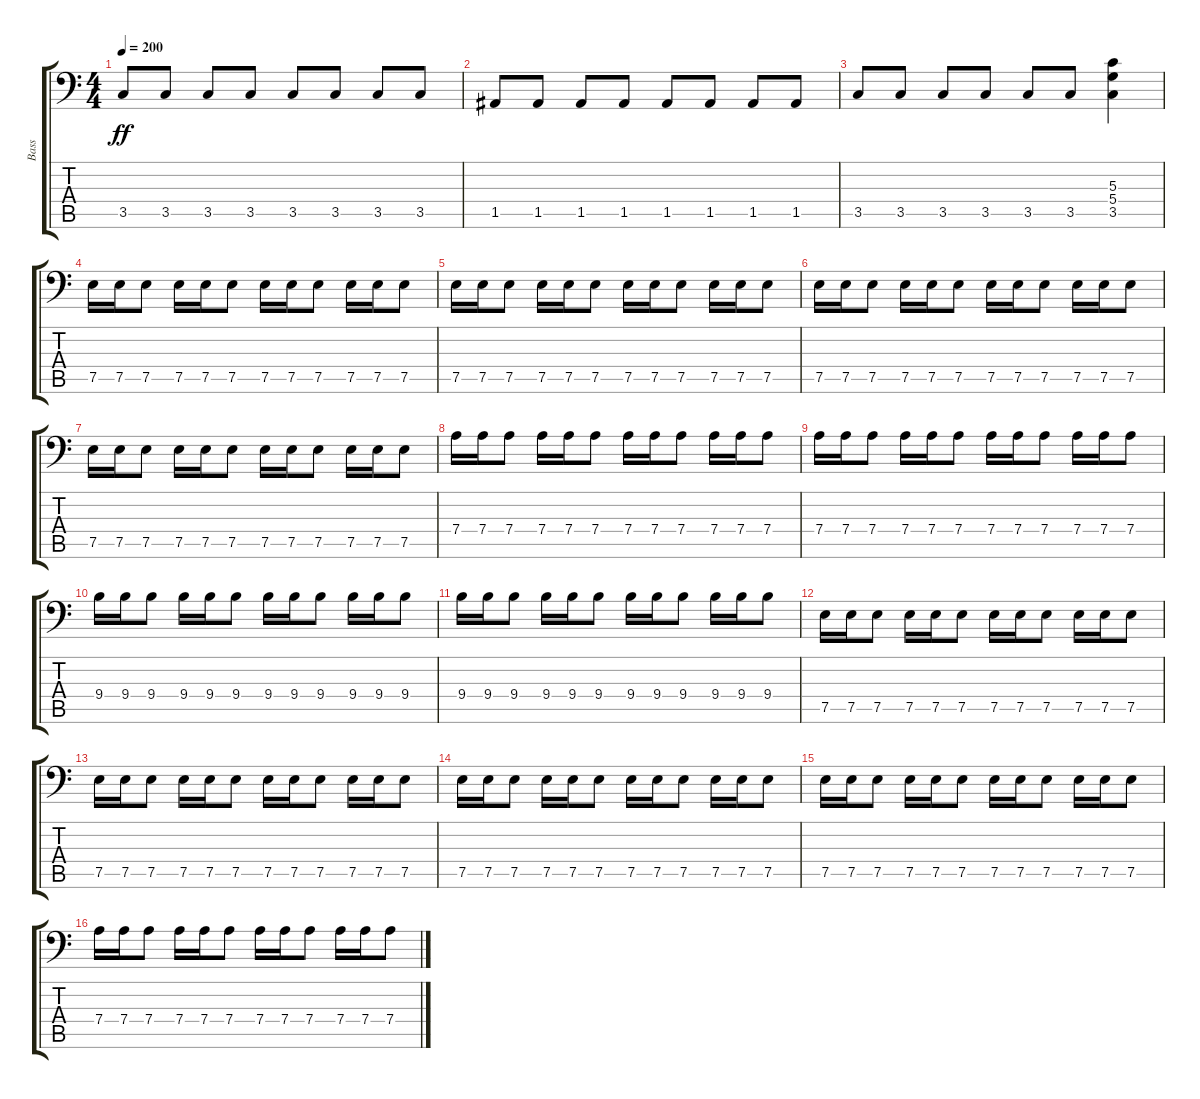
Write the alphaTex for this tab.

\track ("Bass" "Bass") {instrument electricbassfinger}
\staff {score tabs}
\tuning (E3 B2 G2 D2 A1 E1) {hide}
\ts (4 4)
\tempo 200
\clef f4
\ks c
3.5.8{dy ff} 3.5.8 3.5.8 3.5.8 3.5.8 3.5.8 3.5.8 3.5.8 |
1.5.8 1.5.8 1.5.8 1.5.8 1.5.8 1.5.8 1.5.8 1.5.8 |
3.5.8 3.5.8 3.5.8 3.5.8 3.5.8 3.5.8 (5.3 5.4 3.5).4 |
7.5.16 7.5.16 7.5.8 7.5.16 7.5.16 7.5.8 7.5.16 7.5.16 7.5.8 7.5.16 7.5.16 7.5.8 |
7.5.16 7.5.16 7.5.8 7.5.16 7.5.16 7.5.8 7.5.16 7.5.16 7.5.8 7.5.16 7.5.16 7.5.8 |
7.5.16 7.5.16 7.5.8 7.5.16 7.5.16 7.5.8 7.5.16 7.5.16 7.5.8 7.5.16 7.5.16 7.5.8 |
7.5.16 7.5.16 7.5.8 7.5.16 7.5.16 7.5.8 7.5.16 7.5.16 7.5.8 7.5.16 7.5.16 7.5.8 |
7.4.16 7.4.16 7.4.8 7.4.16 7.4.16 7.4.8 7.4.16 7.4.16 7.4.8 7.4.16 7.4.16 7.4.8 |
7.4.16 7.4.16 7.4.8 7.4.16 7.4.16 7.4.8 7.4.16 7.4.16 7.4.8 7.4.16 7.4.16 7.4.8 |
9.4.16 9.4.16 9.4.8 9.4.16 9.4.16 9.4.8 9.4.16 9.4.16 9.4.8 9.4.16 9.4.16 9.4.8 |
9.4.16 9.4.16 9.4.8 9.4.16 9.4.16 9.4.8 9.4.16 9.4.16 9.4.8 9.4.16 9.4.16 9.4.8 |
7.5.16 7.5.16 7.5.8 7.5.16 7.5.16 7.5.8 7.5.16 7.5.16 7.5.8 7.5.16 7.5.16 7.5.8 |
7.5.16 7.5.16 7.5.8 7.5.16 7.5.16 7.5.8 7.5.16 7.5.16 7.5.8 7.5.16 7.5.16 7.5.8 |
7.5.16 7.5.16 7.5.8 7.5.16 7.5.16 7.5.8 7.5.16 7.5.16 7.5.8 7.5.16 7.5.16 7.5.8 |
7.5.16 7.5.16 7.5.8 7.5.16 7.5.16 7.5.8 7.5.16 7.5.16 7.5.8 7.5.16 7.5.16 7.5.8 |
7.4.16 7.4.16 7.4.8 7.4.16 7.4.16 7.4.8 7.4.16 7.4.16 7.4.8 7.4.16 7.4.16 7.4.8
